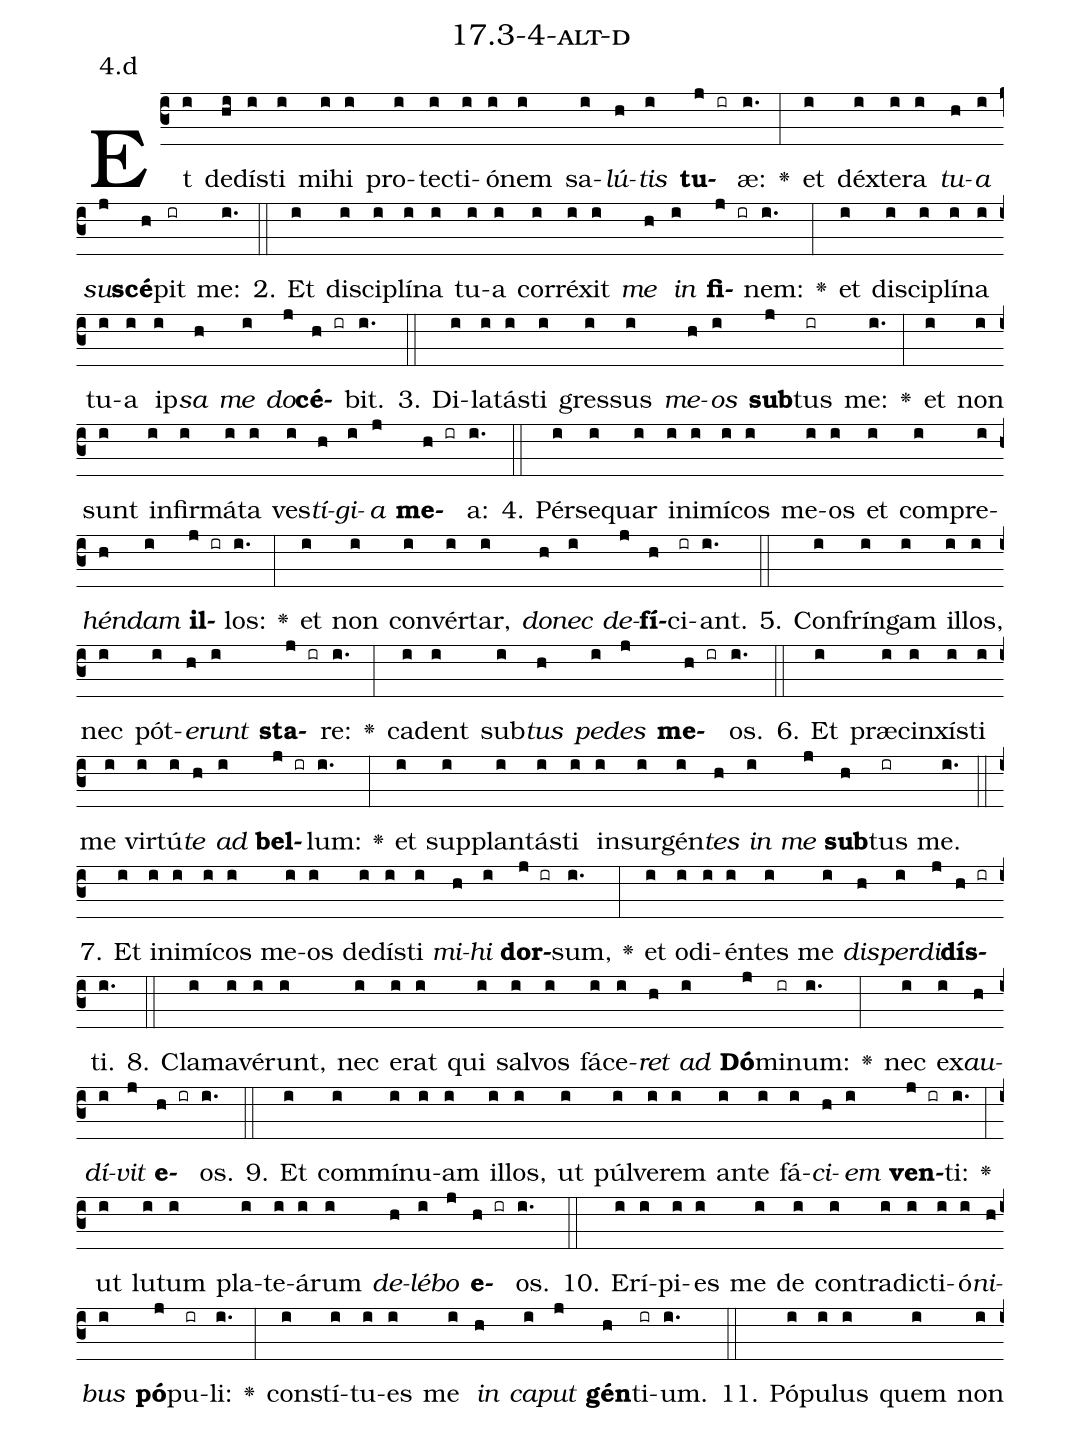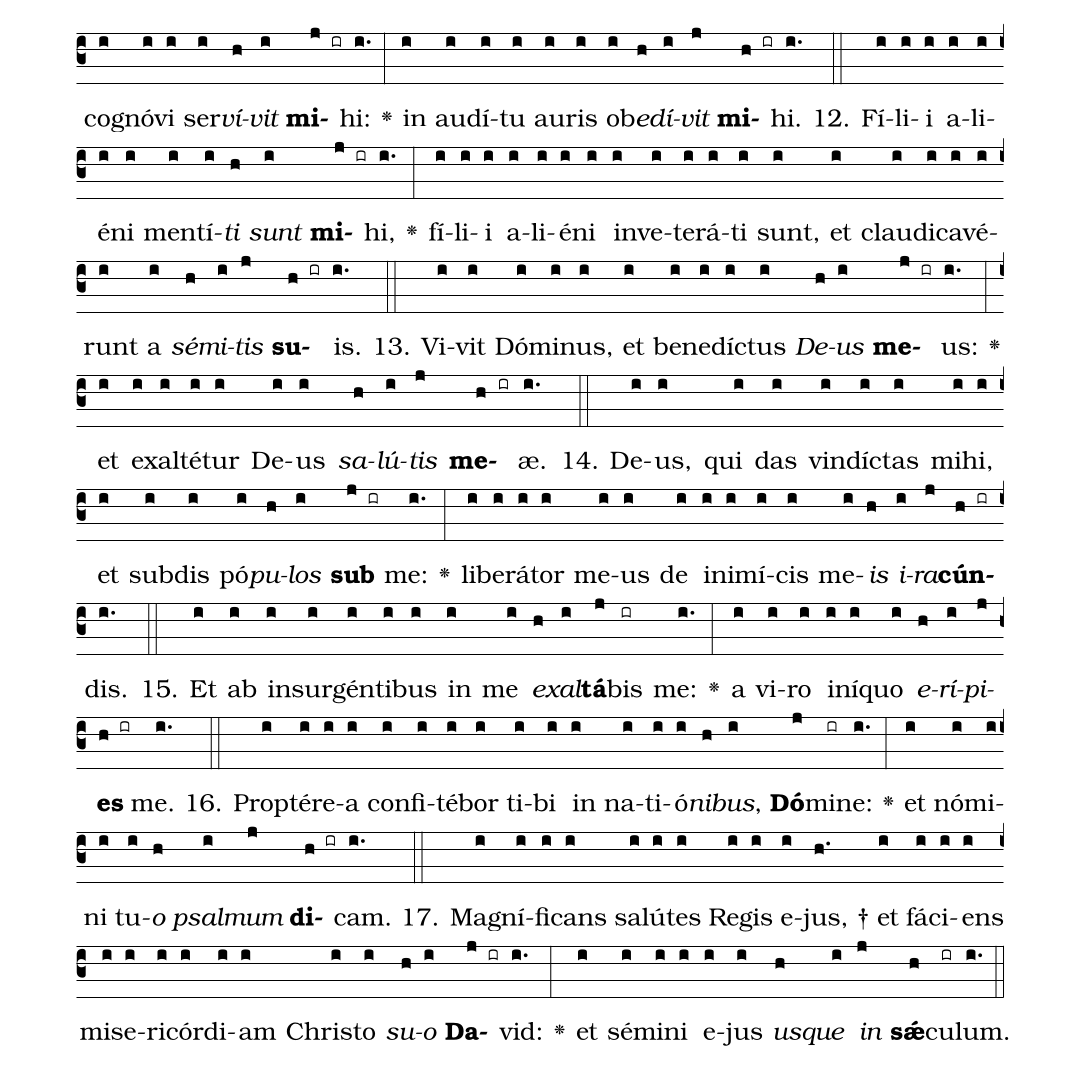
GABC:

name: 17.3-4-alt-d;
annotation: 4.d;
%%
(c3)Et(i) de(hi)dís(i)ti(i) mi(i)hi(i) pro(i)tec(i)ti(i)ó(i)nem(i) sa(i)<i>lú</i>(h)<i>tis</i>(i) <b>tu</b>(j ir)æ:(i.) <v>\greheightstar</v>(:) et(i) déx(i)te(i)ra(i) <i>tu</i>(h)<i>a</i>(i) <i>su</i>(j)<b>scé</b>(h)pit(ir) me:(i.) (::)
2. Et(i) di(i)sci(i)plí(i)na(i) tu(i)a(i) cor(i)ré(i)xit(i) <i>me</i>(h) <i>in</i>(i) <b>fi</b>(j ir)nem:(i.) <v>\greheightstar</v>(:) et(i) di(i)sci(i)plí(i)na(i) tu(i)a(i) ip(i)<i>sa</i>(h) <i>me</i>(i) <i>do</i>(j)<b>cé</b>(h ir)bit.(i.) (::)
3. Di(i)la(i)tás(i)ti(i) gres(i)sus(i) <i>me</i>(h)<i>os</i>(i) <b>sub</b>(j)tus(ir) me:(i.) <v>\greheightstar</v>(:) et(i) non(i) sunt(i) in(i)fir(i)má(i)ta(i) ves(i)<i>tí</i>(h)<i>gi</i>(i)<i>a</i>(j) <b>me</b>(h ir)a:(i.) (::)
4. Pér(i)se(i)quar(i) in(i)i(i)mí(i)cos(i) me(i)os(i) et(i) com(i)pre(i)<i>hén</i>(h)<i>dam</i>(i) <b>il</b>(j ir)los:(i.) <v>\greheightstar</v>(:) et(i) non(i) con(i)vér(i)tar,(i) <i>do</i>(h)<i>nec</i>(i) <i>de</i>(j)<b>fí</b>(h)ci(ir)ant.(i.) (::)
5. Con(i)frín(i)gam(i) il(i)los,(i) nec(i) pót(i)<i>e</i>(h)<i>runt</i>(i) <b>sta</b>(j ir)re:(i.) <v>\greheightstar</v>(:) ca(i)dent(i) sub(i)<i>tus</i>(h) <i>pe</i>(i)<i>des</i>(j) <b>me</b>(h ir)os.(i.) (::)
6. Et(i) præ(i)cin(i)xís(i)ti(i) me(i) vir(i)tú(i)<i>te</i>(h) <i>ad</i>(i) <b>bel</b>(j ir)lum:(i.) <v>\greheightstar</v>(:) et(i) sup(i)plan(i)tás(i)ti(i) in(i)sur(i)gén(i)<i>tes</i>(h) <i>in</i>(i) <i>me</i>(j) <b>sub</b>(h)tus(ir) me.(i.) (::)
7. Et(i) in(i)i(i)mí(i)cos(i) me(i)os(i) de(i)dís(i)ti(i) <i>mi</i>(h)<i>hi</i>(i) <b>dor</b>(j ir)sum,(i.) <v>\greheightstar</v>(:) et(i) o(i)di(i)én(i)tes(i) me(i) <i>dis</i>(h)<i>per</i>(i)<i>di</i>(j)<b>dís</b>(h ir)ti.(i.) (::)
8. Cla(i)ma(i)vé(i)runt,(i) nec(i) e(i)rat(i) qui(i) sal(i)vos(i) fá(i)ce(i)<i>ret</i>(h) <i>ad</i>(i) <b>Dó</b>(j)mi(ir)num:(i.) <v>\greheightstar</v>(:) nec(i) ex(i)<i>au</i>(h)<i>dí</i>(i)<i>vit</i>(j) <b>e</b>(h ir)os.(i.) (::)
9. Et(i) com(i)mí(i)nu(i)am(i) il(i)los,(i) ut(i) púl(i)ve(i)rem(i) an(i)te(i) fá(i)<i>ci</i>(h)<i>em</i>(i) <b>ven</b>(j ir)ti:(i.) <v>\greheightstar</v>(:) ut(i) lu(i)tum(i) pla(i)te(i)á(i)rum(i) <i>de</i>(h)<i>lé</i>(i)<i>bo</i>(j) <b>e</b>(h ir)os.(i.) (::)
10. E(i)rí(i)pi(i)es(i) me(i) de(i) con(i)tra(i)dic(i)ti(i)ó(i)<i>ni</i>(h)<i>bus</i>(i) <b>pó</b>(j)pu(ir)li:(i.) <v>\greheightstar</v>(:) con(i)stí(i)tu(i)es(i) me(i) <i>in</i>(h) <i>ca</i>(i)<i>put</i>(j) <b>gén</b>(h)ti(ir)um.(i.) (::)
11. Pó(i)pu(i)lus(i) quem(i) non(i) co(i)gnó(i)vi(i) ser(i)<i>ví</i>(h)<i>vit</i>(i) <b>mi</b>(j ir)hi:(i.) <v>\greheightstar</v>(:) in(i) au(i)dí(i)tu(i) au(i)ris(i) ob(i)<i>e</i>(h)<i>dí</i>(i)<i>vit</i>(j) <b>mi</b>(h ir)hi.(i.) (::)
12. Fí(i)li(i)i(i) a(i)li(i)é(i)ni(i) men(i)tí(i)<i>ti</i>(h) <i>sunt</i>(i) <b>mi</b>(j ir)hi,(i.) <v>\greheightstar</v>(:) fí(i)li(i)i(i) a(i)li(i)é(i)ni(i) in(i)ve(i)te(i)rá(i)ti(i) sunt,(i) et(i) clau(i)di(i)ca(i)vé(i)runt(i) a(i) <i>sé</i>(h)<i>mi</i>(i)<i>tis</i>(j) <b>su</b>(h ir)is.(i.) (::)
13. Vi(i)vit(i) Dó(i)mi(i)nus,(i) et(i) be(i)ne(i)díc(i)tus(i) <i>De</i>(h)<i>us</i>(i) <b>me</b>(j ir)us:(i.) <v>\greheightstar</v>(:) et(i) ex(i)al(i)té(i)tur(i) De(i)us(i) <i>sa</i>(h)<i>lú</i>(i)<i>tis</i>(j) <b>me</b>(h ir)æ.(i.) (::)
14. De(i)us,(i) qui(i) das(i) vin(i)díc(i)tas(i) mi(i)hi,(i) et(i) sub(i)dis(i) pó(i)<i>pu</i>(h)<i>los</i>(i) <b>sub</b>(j ir) me:(i.) <v>\greheightstar</v>(:) li(i)be(i)rá(i)tor(i) me(i)us(i) de(i) in(i)i(i)mí(i)cis(i) me(i)<i>is</i>(h) <i>i</i>(i)<i>ra</i>(j)<b>cún</b>(h ir)dis.(i.) (::)
15. Et(i) ab(i) in(i)sur(i)gén(i)ti(i)bus(i) in(i) me(i) <i>ex</i>(h)<i>al</i>(i)<b>tá</b>(j)bis(ir) me:(i.) <v>\greheightstar</v>(:) a(i) vi(i)ro(i) in(i)í(i)quo(i) <i>e</i>(h)<i>rí</i>(i)<i>pi</i>(j)<b>es</b>(h ir) me.(i.) (::)
16. Prop(i)tér(i)e(i)a(i) con(i)fi(i)té(i)bor(i) ti(i)bi(i) in(i) na(i)ti(i)ó(i)<i>ni</i>(h)<i>bus</i>,(i) <b>Dó</b>(j)mi(ir)ne:(i.) <v>\greheightstar</v>(:) et(i) nó(i)mi(i)ni(i) tu(i)<i>o</i>(h) <i>psal</i>(i)<i>mum</i>(j) <b>di</b>(h ir)cam.(i.) (::)
17. Ma(i)gní(i)fi(i)cans(i) sa(i)lú(i)tes(i) Re(i)gis(i) e(i)jus, †(h.) et(i) fá(i)ci(i)ens(i) mi(i)se(i)ri(i)cór(i)di(i)am(i) Chris(i)to(i) <i>su</i>(h)<i>o</i>(i) <b>Da</b>(j ir)vid:(i.) <v>\greheightstar</v>(:) et(i) sé(i)mi(i)ni(i) e(i)jus(i) <i>us</i>(h)<i>que</i>(i) <i>in</i>(j) <b>sǽ</b>(h)cu(ir)lum.(i.) (::)
